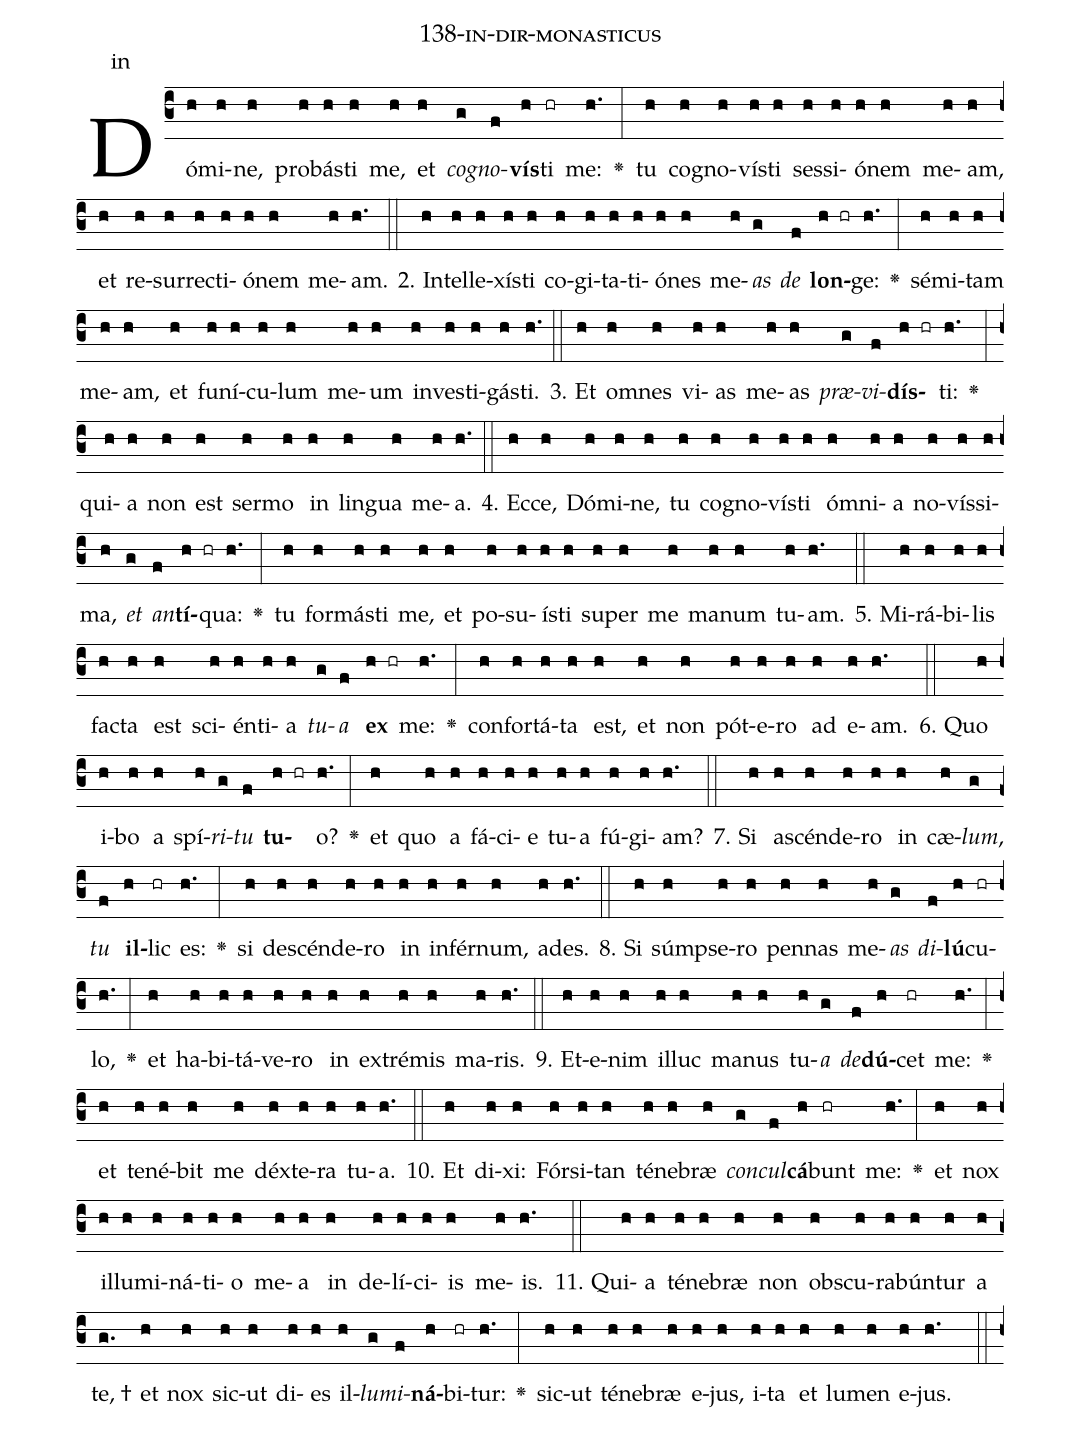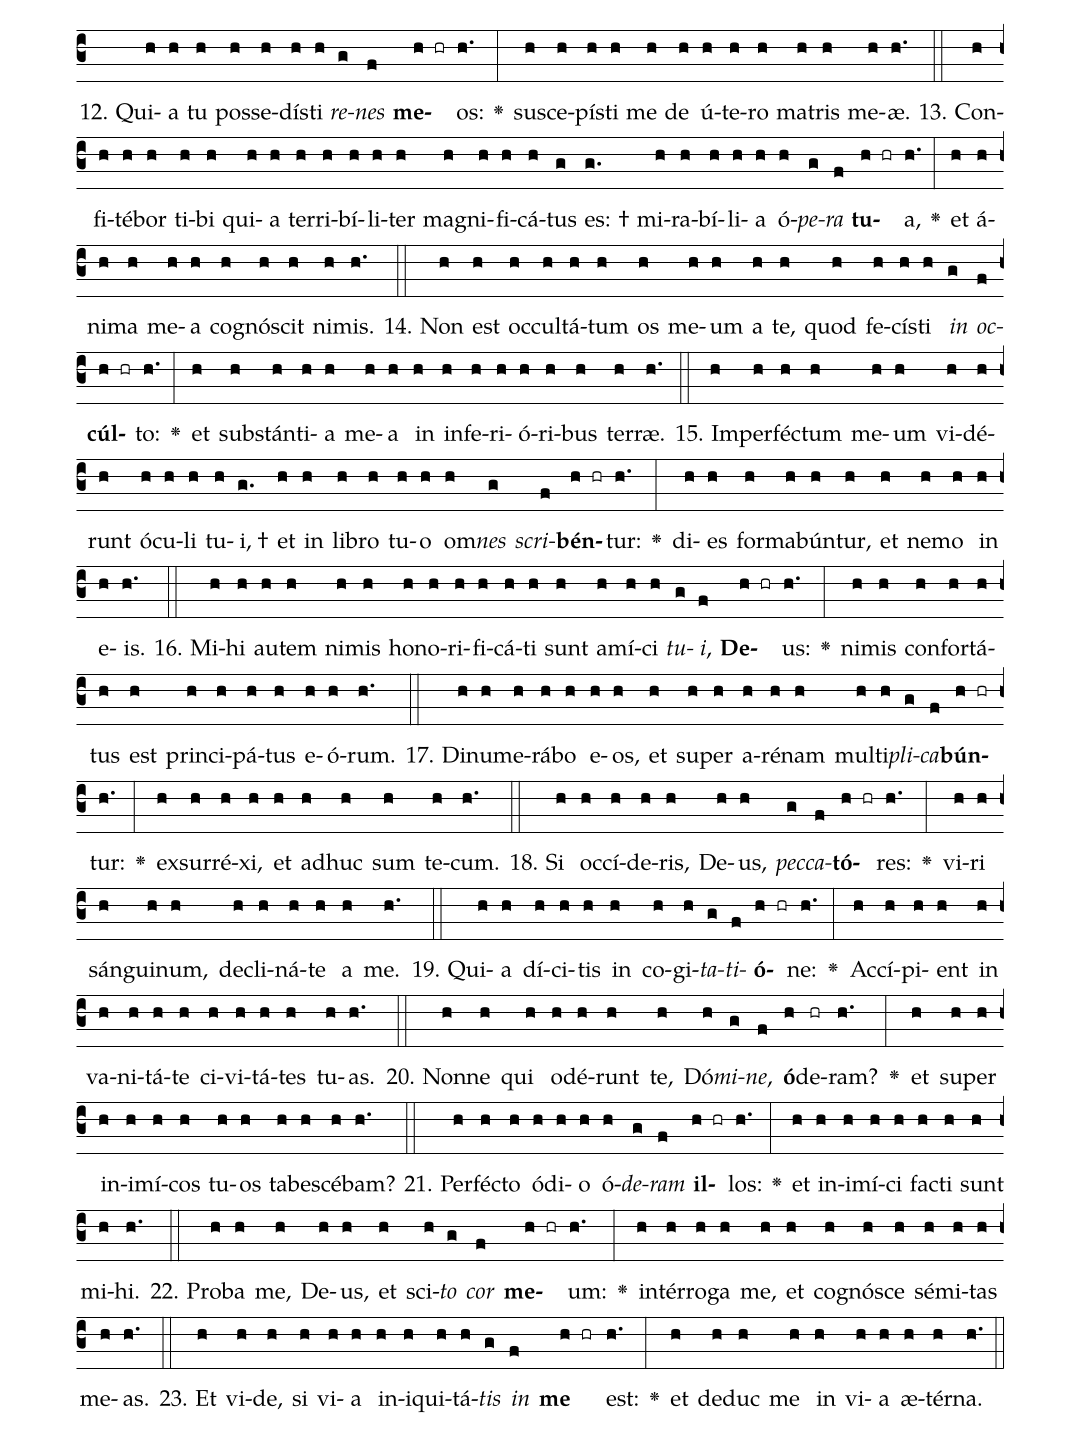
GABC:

name: 138-in-dir-monasticus;
annotation: in;
%%
(c3)Dó(h)mi(h)ne,(h) pro(h)bás(h)ti(h) me,(h) et(h) <i>co</i>(g)<i>gno</i>(f)<b>vís</b>(h)ti(hr) me:(h.) <v>\greheightstar</v>(:) tu(h) co(h)gno(h)vís(h)ti(h) ses(h)si(h)ó(h)nem(h) me(h)am,(h) et(h) re(h)sur(h)rec(h)ti(h)ó(h)nem(h) me(h)am.(h.) (::)
2. In(h)tel(h)le(h)xís(h)ti(h) co(h)gi(h)ta(h)ti(h)ó(h)nes(h) me(h)<i>as</i>(g) <i>de</i>(f) <b>lon</b>(h hr)ge:(h.) <v>\greheightstar</v>(:) sé(h)mi(h)tam(h) me(h)am,(h) et(h) fu(h)ní(h)cu(h)lum(h) me(h)um(h) in(h)ves(h)ti(h)gás(h)ti.(h.) (::)
3. Et(h) om(h)nes(h) vi(h)as(h) me(h)as(h) <i>præ</i>(g)<i>vi</i>(f)<b>dís</b>(h hr)ti:(h.) <v>\greheightstar</v>(:) qui(h)a(h) non(h) est(h) ser(h)mo(h) in(h) lin(h)gua(h) me(h)a.(h.) (::)
4. Ec(h)ce,(h) Dó(h)mi(h)ne,(h) tu(h) co(h)gno(h)vís(h)ti(h) óm(h)ni(h)a(h) no(h)vís(h)si(h)ma,(h) <i>et</i>(g) <i>an</i>(f)<b>tí</b>(h hr)qua:(h.) <v>\greheightstar</v>(:) tu(h) for(h)más(h)ti(h) me,(h) et(h) po(h)su(h)ís(h)ti(h) su(h)per(h) me(h) ma(h)num(h) tu(h)am.(h.) (::)
5. Mi(h)rá(h)bi(h)lis(h) fac(h)ta(h) est(h) sci(h)én(h)ti(h)a(h) <i>tu</i>(g)<i>a</i>(f) <b>ex</b>(h hr) me:(h.) <v>\greheightstar</v>(:) con(h)for(h)tá(h)ta(h) est,(h) et(h) non(h) pót(h)e(h)ro(h) ad(h) e(h)am.(h.) (::)
6. Quo(h) i(h)bo(h) a(h) spí(h)<i>ri</i>(g)<i>tu</i>(f) <b>tu</b>(h hr)o?(h.) <v>\greheightstar</v>(:) et(h) quo(h) a(h) fá(h)ci(h)e(h) tu(h)a(h) fú(h)gi(h)am?(h.) (::)
7. Si(h) a(h)scén(h)de(h)ro(h) in(h) cæ(h)<i>lum</i>,(g) <i>tu</i>(f) <b>il</b>(h)lic(hr) es:(h.) <v>\greheightstar</v>(:) si(h) de(h)scén(h)de(h)ro(h) in(h) in(h)fér(h)num,(h) ad(h)es.(h.) (::)
8. Si(h) súmp(h)se(h)ro(h) pen(h)nas(h) me(h)<i>as</i>(g) <i>di</i>(f)<b>lú</b>(h)cu(hr)lo,(h.) <v>\greheightstar</v>(:) et(h) ha(h)bi(h)tá(h)ve(h)ro(h) in(h) ex(h)tré(h)mis(h) ma(h)ris.(h.) (::)
9. Et(h)e(h)nim(h) il(h)luc(h) ma(h)nus(h) tu(h)<i>a</i>(g) <i>de</i>(f)<b>dú</b>(h)cet(hr) me:(h.) <v>\greheightstar</v>(:) et(h) te(h)né(h)bit(h) me(h) déx(h)te(h)ra(h) tu(h)a.(h.) (::)
10. Et(h) di(h)xi:(h) Fór(h)si(h)tan(h) té(h)ne(h)bræ(h) <i>con</i>(g)<i>cul</i>(f)<b>cá</b>(h)bunt(hr) me:(h.) <v>\greheightstar</v>(:) et(h) nox(h) il(h)lu(h)mi(h)ná(h)ti(h)o(h) me(h)a(h) in(h) de(h)lí(h)ci(h)is(h) me(h)is.(h.) (::)
11. Qui(h)a(h) té(h)ne(h)bræ(h) non(h) obs(h)cu(h)ra(h)bún(h)tur(h) a(h) te, †(g.) et(h) nox(h) sic(h)ut(h) di(h)es(h) il(h)<i>lu</i>(g)<i>mi</i>(f)<b>ná</b>(h)bi(hr)tur:(h.) <v>\greheightstar</v>(:) sic(h)ut(h) té(h)ne(h)bræ(h) e(h)jus,(h) i(h)ta(h) et(h) lu(h)men(h) e(h)jus.(h.) (::)
12. Qui(h)a(h) tu(h) pos(h)se(h)dís(h)ti(h) <i>re</i>(g)<i>nes</i>(f) <b>me</b>(h hr)os:(h.) <v>\greheightstar</v>(:) su(h)sce(h)pís(h)ti(h) me(h) de(h) ú(h)te(h)ro(h) ma(h)tris(h) me(h)æ.(h.) (::)
13. Con(h)fi(h)té(h)bor(h) ti(h)bi(h) qui(h)a(h) ter(h)ri(h)bí(h)li(h)ter(h) ma(h)gni(h)fi(h)cá(h)tus(g) es: †(g.) mi(h)ra(h)bí(h)li(h)a(h) ó(h)<i>pe</i>(g)<i>ra</i>(f) <b>tu</b>(h hr)a,(h.) <v>\greheightstar</v>(:) et(h) á(h)ni(h)ma(h) me(h)a(h) co(h)gnó(h)scit(h) ni(h)mis.(h.) (::)
14. Non(h) est(h) oc(h)cul(h)tá(h)tum(h) os(h) me(h)um(h) a(h) te,(h) quod(h) fe(h)cís(h)ti(h) <i>in</i>(g) <i>oc</i>(f)<b>cúl</b>(h hr)to:(h.) <v>\greheightstar</v>(:) et(h) sub(h)stán(h)ti(h)a(h) me(h)a(h) in(h) in(h)fe(h)ri(h)ó(h)ri(h)bus(h) ter(h)ræ.(h.) (::)
15. Im(h)per(h)féc(h)tum(h) me(h)um(h) vi(h)dé(h)runt(h) ó(h)cu(h)li(h) tu(h)i, †(g.) et(h) in(h) li(h)bro(h) tu(h)o(h) om(h)<i>nes</i>(g) <i>scri</i>(f)<b>bén</b>(h hr)tur:(h.) <v>\greheightstar</v>(:) di(h)es(h) for(h)ma(h)bún(h)tur,(h) et(h) ne(h)mo(h) in(h) e(h)is.(h.) (::)
16. Mi(h)hi(h) au(h)tem(h) ni(h)mis(h) ho(h)no(h)ri(h)fi(h)cá(h)ti(h) sunt(h) a(h)mí(h)ci(h) <i>tu</i>(g)<i>i</i>,(f) <b>De</b>(h hr)us:(h.) <v>\greheightstar</v>(:) ni(h)mis(h) con(h)for(h)tá(h)tus(h) est(h) prin(h)ci(h)pá(h)tus(h) e(h)ó(h)rum.(h.) (::)
17. Di(h)nu(h)me(h)rá(h)bo(h) e(h)os,(h) et(h) su(h)per(h) a(h)ré(h)nam(h) mul(h)ti(h)<i>pli</i>(g)<i>ca</i>(f)<b>bún</b>(h hr)tur:(h.) <v>\greheightstar</v>(:) ex(h)sur(h)ré(h)xi,(h) et(h) ad(h)huc(h) sum(h) te(h)cum.(h.) (::)
18. Si(h) oc(h)cí(h)de(h)ris,(h) De(h)us,(h) <i>pec</i>(g)<i>ca</i>(f)<b>tó</b>(h hr)res:(h.) <v>\greheightstar</v>(:) vi(h)ri(h) sán(h)gui(h)num,(h) de(h)cli(h)ná(h)te(h) a(h) me.(h.) (::)
19. Qui(h)a(h) dí(h)ci(h)tis(h) in(h) co(h)gi(h)<i>ta</i>(g)<i>ti</i>(f)<b>ó</b>(h hr)ne:(h.) <v>\greheightstar</v>(:) Ac(h)cí(h)pi(h)ent(h) in(h) va(h)ni(h)tá(h)te(h) ci(h)vi(h)tá(h)tes(h) tu(h)as.(h.) (::)
20. Non(h)ne(h) qui(h) o(h)dé(h)runt(h) te,(h) Dó(h)<i>mi</i>(g)<i>ne</i>,(f) <b>ó</b>(h)de(hr)ram?(h.) <v>\greheightstar</v>(:) et(h) su(h)per(h) in(h)i(h)mí(h)cos(h) tu(h)os(h) ta(h)be(h)scé(h)bam?(h.) (::)
21. Per(h)féc(h)to(h) ó(h)di(h)o(h) ó(h)<i>de</i>(g)<i>ram</i>(f) <b>il</b>(h hr)los:(h.) <v>\greheightstar</v>(:) et(h) in(h)i(h)mí(h)ci(h) fac(h)ti(h) sunt(h) mi(h)hi.(h.) (::)
22. Pro(h)ba(h) me,(h) De(h)us,(h) et(h) sci(h)<i>to</i>(g) <i>cor</i>(f) <b>me</b>(h hr)um:(h.) <v>\greheightstar</v>(:) in(h)tér(h)ro(h)ga(h) me,(h) et(h) co(h)gnó(h)sce(h) sé(h)mi(h)tas(h) me(h)as.(h.) (::)
23. Et(h) vi(h)de,(h) si(h) vi(h)a(h) in(h)i(h)qui(h)tá(h)<i>tis</i>(g) <i>in</i>(f) <b>me</b>(h hr) est:(h.) <v>\greheightstar</v>(:) et(h) de(h)duc(h) me(h) in(h) vi(h)a(h) æ(h)tér(h)na.(h.) (::)
